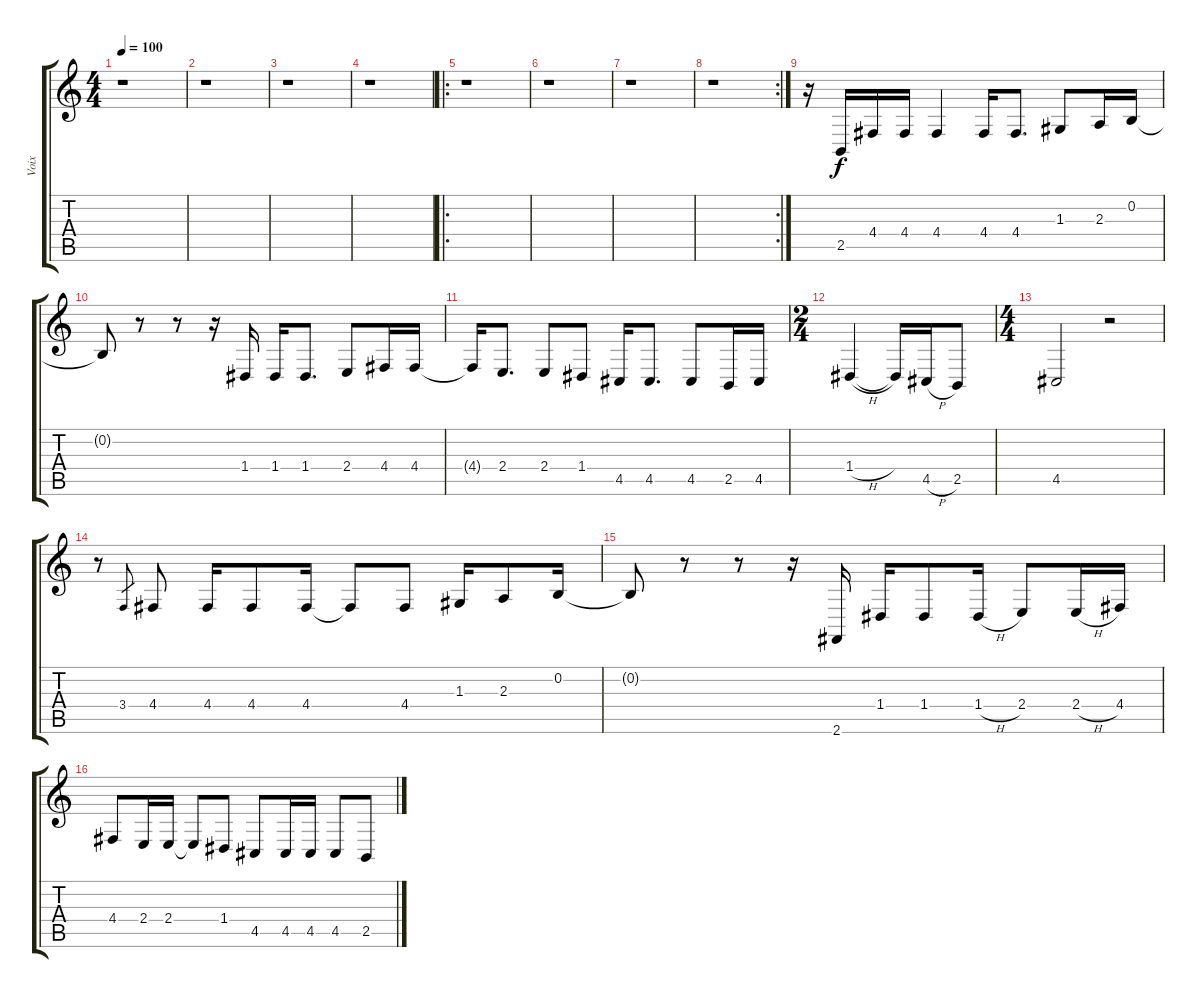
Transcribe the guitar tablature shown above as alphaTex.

\track ("Voix" "Voix") {instrument lead6voice}
\staff {score tabs}
\tuning (E4 B3 G3 D3 A2 E2) {hide}
\ts (4 4)
\tempo 100
\clef g2
\ks c
r.1{dy f instrument lead6voice} |
r.1 |
r.1 |
r.1 |
\ro
r.1 |
r.1 |
r.1 |
\rc 2
r.1 |
r.16 2.5.16 4.4.16 4.4.16 4.4.4 4.4.16 4.4.8{d} 1.3.8 2.3.16 0.2.16 |
0.2{t}.8 r.8 r.8 r.16 1.4.16 1.4.16 1.4.8{d} 2.4.8 4.4.16 4.4.16 |
4.4{t}.16 2.4.8{d} 2.4.8 1.4.8 4.5.16 4.5.8{d} 4.5.8 2.5.16 4.5.16 |
\ts (2 4)
1.4{h}.4 1.4{t}.16 4.5{h}.16 2.5.8 |
\ts (4 4)
4.5.2 r.2 |
r.8 3.4.8{gr} 4.4.8 4.4.16 4.4.8 4.4.16 4.4{t}.8 4.4.8 1.3.16 2.3.8 0.2.16 |
0.2{t}.8 r.8 r.8 r.16 2.6.16 1.4.16 1.4.8 1.4{h}.16 2.4.8 2.4{h}.16 4.4.16 |
4.4.8 2.4.16 2.4.16 2.4{t}.8 1.4.8 4.5.8 4.5.16 4.5.16 4.5.8 2.5.8
